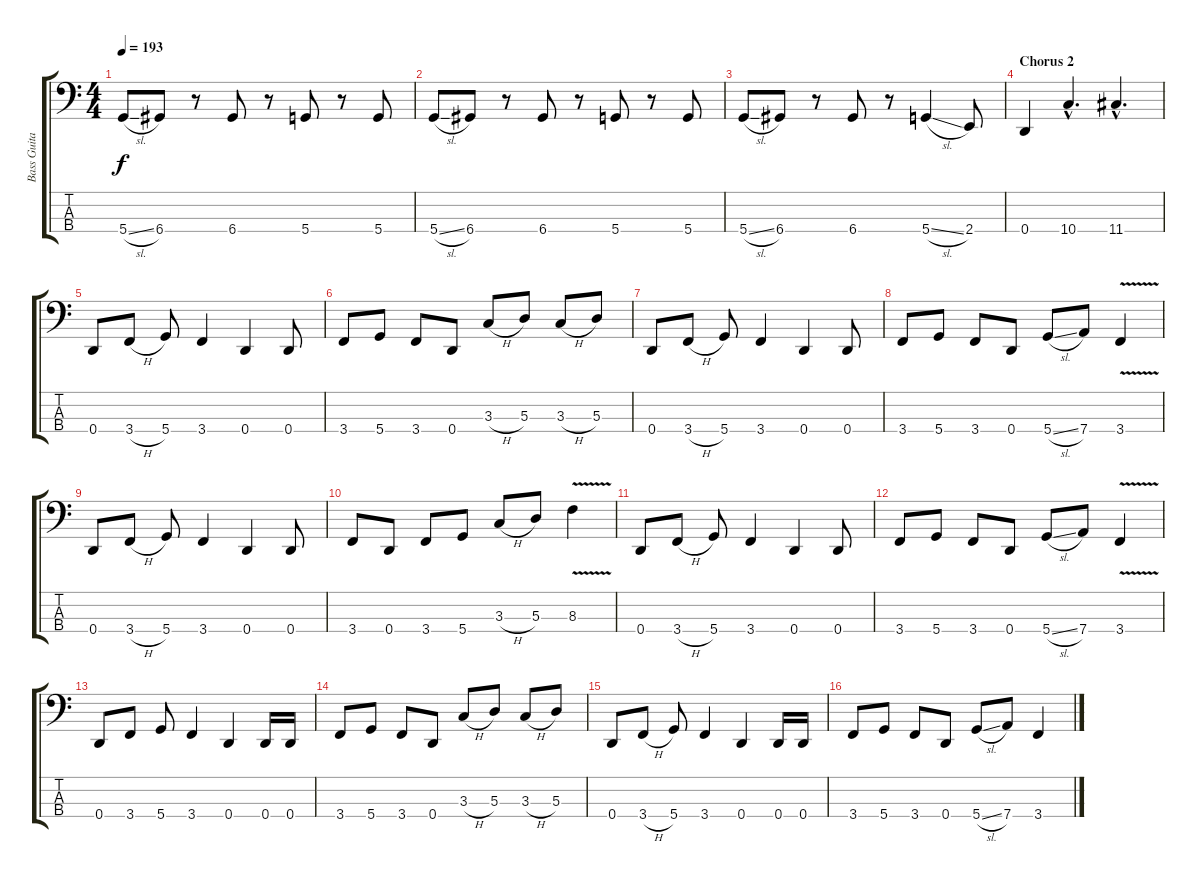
\track ("Bass Guitar" "Bass Guita") {instrument electricbasspick}
\staff {score tabs}
\tuning (G2 D2 A1 D1) {hide}
\ts (4 4)
\tempo 193
\clef f4
\ks c
5.4{sl}.8{dy f} 6.4.8 r.8 6.4.8 r.8 5.4.8 r.8 5.4.8 |
5.4{sl}.8 6.4.8 r.8 6.4.8 r.8 5.4.8 r.8 5.4.8 |
5.4{sl}.8 6.4.8 r.8 6.4.8 r.8 5.4{sl}.4 2.4.8 |
\section ("" "Chorus 2")
0.4.4 10.4{hac}.4{d} 11.4{hac}.4{d} |
0.4.8 3.4{h}.8 5.4.8 3.4.4 0.4.4 0.4.8 |
3.4.8 5.4.8 3.4.8 0.4.8 3.3{h}.8 5.3.8 3.3{h}.8 5.3.8 |
0.4.8 3.4{h}.8 5.4.8 3.4.4 0.4.4 0.4.8 |
3.4.8 5.4.8 3.4.8 0.4.8 5.4{sl}.8 7.4.8 3.4{v}.4 |
0.4.8 3.4{h}.8 5.4.8 3.4.4 0.4.4 0.4.8 |
3.4.8 0.4.8 3.4.8 5.4.8 3.3{h}.8 5.3.8 8.3{v}.4 |
0.4.8 3.4{h}.8 5.4.8 3.4.4 0.4.4 0.4.8 |
3.4.8 5.4.8 3.4.8 0.4.8 5.4{sl}.8 7.4.8 3.4{v}.4 |
0.4.8 3.4.8 5.4.8 3.4.4 0.4.4 0.4.16 0.4.16 |
3.4.8 5.4.8 3.4.8 0.4.8 3.3{h}.8 5.3.8 3.3{h}.8 5.3.8 |
0.4.8 3.4{h}.8 5.4.8 3.4.4 0.4.4 0.4.16 0.4.16 |
3.4.8 5.4.8 3.4.8 0.4.8 5.4{sl}.8 7.4.8 3.4.4
